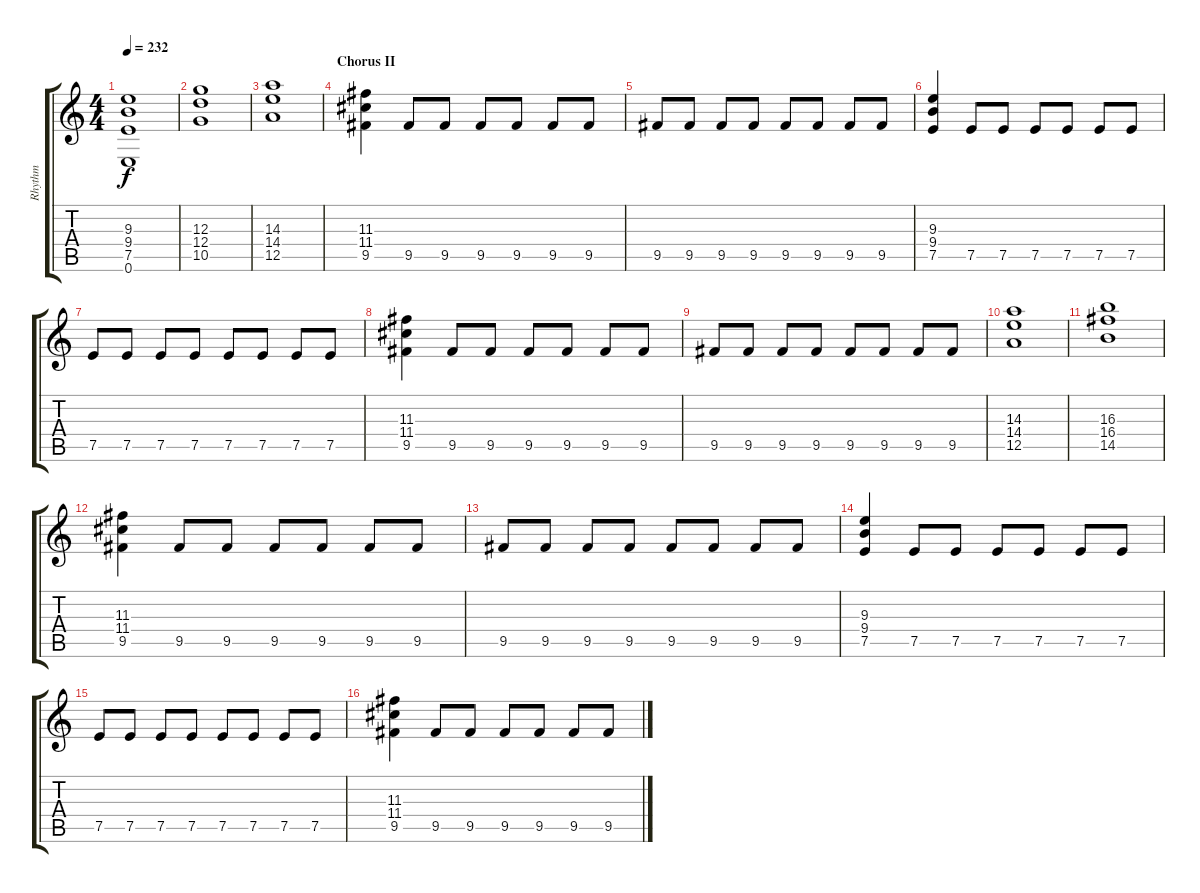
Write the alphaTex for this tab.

\track ("Rhythm" "Rhythm") {instrument distortionguitar}
\staff {score tabs}
\tuning (E4 B3 G3 D3 A2 E2) {hide}
\ts (4 4)
\tempo 232
\clef g2
\ks c
(9.3{t} 9.4{t} 7.5{t} 0.6{t}).1{dy f} |
(12.3 12.4 10.5).1 |
(14.3 14.4 12.5).1 |
\section ("" "Chorus II")
(11.3 11.4 9.5).4 9.5.8 9.5.8 9.5.8 9.5.8 9.5.8 9.5.8 |
9.5.8 9.5.8 9.5.8 9.5.8 9.5.8 9.5.8 9.5.8 9.5.8 |
(9.3 9.4 7.5).4 7.5.8 7.5.8 7.5.8 7.5.8 7.5.8 7.5.8 |
7.5.8 7.5.8 7.5.8 7.5.8 7.5.8 7.5.8 7.5.8 7.5.8 |
(11.3 11.4 9.5).4 9.5.8 9.5.8 9.5.8 9.5.8 9.5.8 9.5.8 |
9.5.8 9.5.8 9.5.8 9.5.8 9.5.8 9.5.8 9.5.8 9.5.8 |
(14.3 14.4 12.5).1 |
(16.3 16.4 14.5).1 |
(11.3 11.4 9.5).4 9.5.8 9.5.8 9.5.8 9.5.8 9.5.8 9.5.8 |
9.5.8 9.5.8 9.5.8 9.5.8 9.5.8 9.5.8 9.5.8 9.5.8 |
(9.3 9.4 7.5).4 7.5.8 7.5.8 7.5.8 7.5.8 7.5.8 7.5.8 |
7.5.8 7.5.8 7.5.8 7.5.8 7.5.8 7.5.8 7.5.8 7.5.8 |
(11.3 11.4 9.5).4 9.5.8 9.5.8 9.5.8 9.5.8 9.5.8 9.5.8
